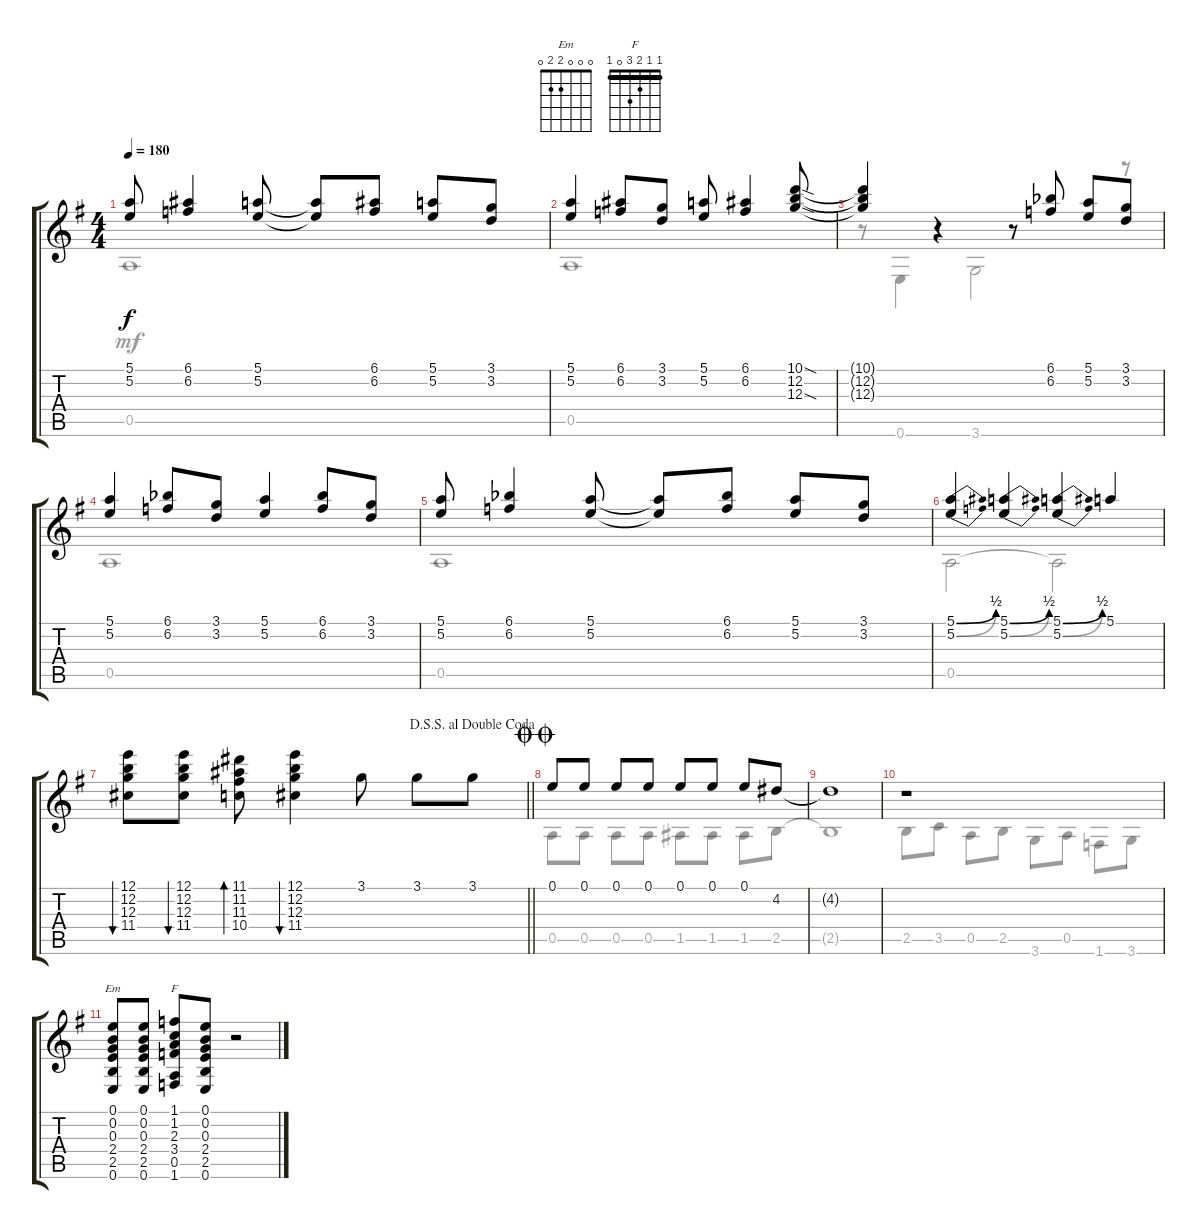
\track "" {instrument acousticguitarnylon}
\staff {score tabs}
\tuning (E4 B3 G3 D3 A2 E2) {hide}
\chord ("Em" 0 0 0 2 2 0)
\chord ("F" 1 1 2 3 0 1) {barre 1}
\voice
\ts (4 4)
\tempo 180
\clef g2
\ks eminor
(5.1 5.2).8{dy f} (6.1 6.2).4 (5.1 5.2).8 (5.1{t} 5.2{t}).8 (6.1 6.2).8 (5.1 5.2).8 (3.1 3.2).8 |
(5.1 5.2).4 (6.1 6.2).8 (3.1 3.2).8 (5.1 5.2).8 (6.1 6.2).4 (10.1{sod} 12.2 12.3{sod}).8 |
(10.1{t} 12.2{t} 12.3{t}).4 r.4 r.8 (6.1{acc b} 6.2).8 (5.1 5.2).8 (3.1 3.2).8 |
(5.1 5.2).4 (6.1{acc b} 6.2).8 (3.1 3.2).8 (5.1 5.2).4 (6.1{acc b} 6.2).8 (3.1 3.2).8 |
(5.1 5.2).8 (6.1{acc b} 6.2).4 (5.1 5.2).8 (5.1{t} 5.2{t}).8 (6.1{acc b} 6.2).8 (5.1 5.2).8 (3.1 3.2).8 |
(5.1{be (bend 0 0 60 2)} 5.2{be (bend 0 0 60 2)}).4 (5.1{be (bend 0 0 60 2)} 5.2{be (bend 0 0 60 2)}).4 (5.1{be (bend 0 0 60 2)} 5.2{be (bend 0 0 60 2)}).4 5.1.4 |
\jump dalsegnosegnoaldoublecoda
\barLineRight lightlight
(12.1 12.2 12.3 11.4).8{bu 60} (12.1 12.2 12.3 11.4).8{bu 60} (11.1 11.2 11.3 10.4).8{bd 60} (12.1 12.2 12.3 11.4).4{bu 60} 3.1.8 3.1.8 3.1.8 |
\jump doublecoda
0.1.8 0.1.8 0.1.8 0.1.8 0.1.8 0.1.8 0.1.8 4.2.8 |
4.2{t}.1 |
r.1 |
(0.1 0.2 0.3 2.4 2.5 0.6).8{ch "Em"} (0.1 0.2 0.3 2.4 2.5 0.6).8 (1.1 1.2 2.3 3.4 0.5 1.6).8{ch "F"} (0.1 0.2 0.3 2.4 2.5 0.6).8 r.2
\voice
\clef g2
\ottava regular
\simile none
\ks eminor
0.5.1{dy mf} |
0.5.1 |
r.8 0.6.4 3.6.2 r.8 |
0.5.1 |
0.5.1 |
0.5.2 0.5{t}.2 |
\barLineRight lightlight
|
0.5.8 0.5.8 0.5.8 0.5.8 1.5.8 1.5.8 1.5.8 2.5.8 |
2.5{t}.1 |
2.5.8 3.5.8 0.5.8 2.5.8 3.6.8 0.5.8 1.6.8 3.6.8 |
